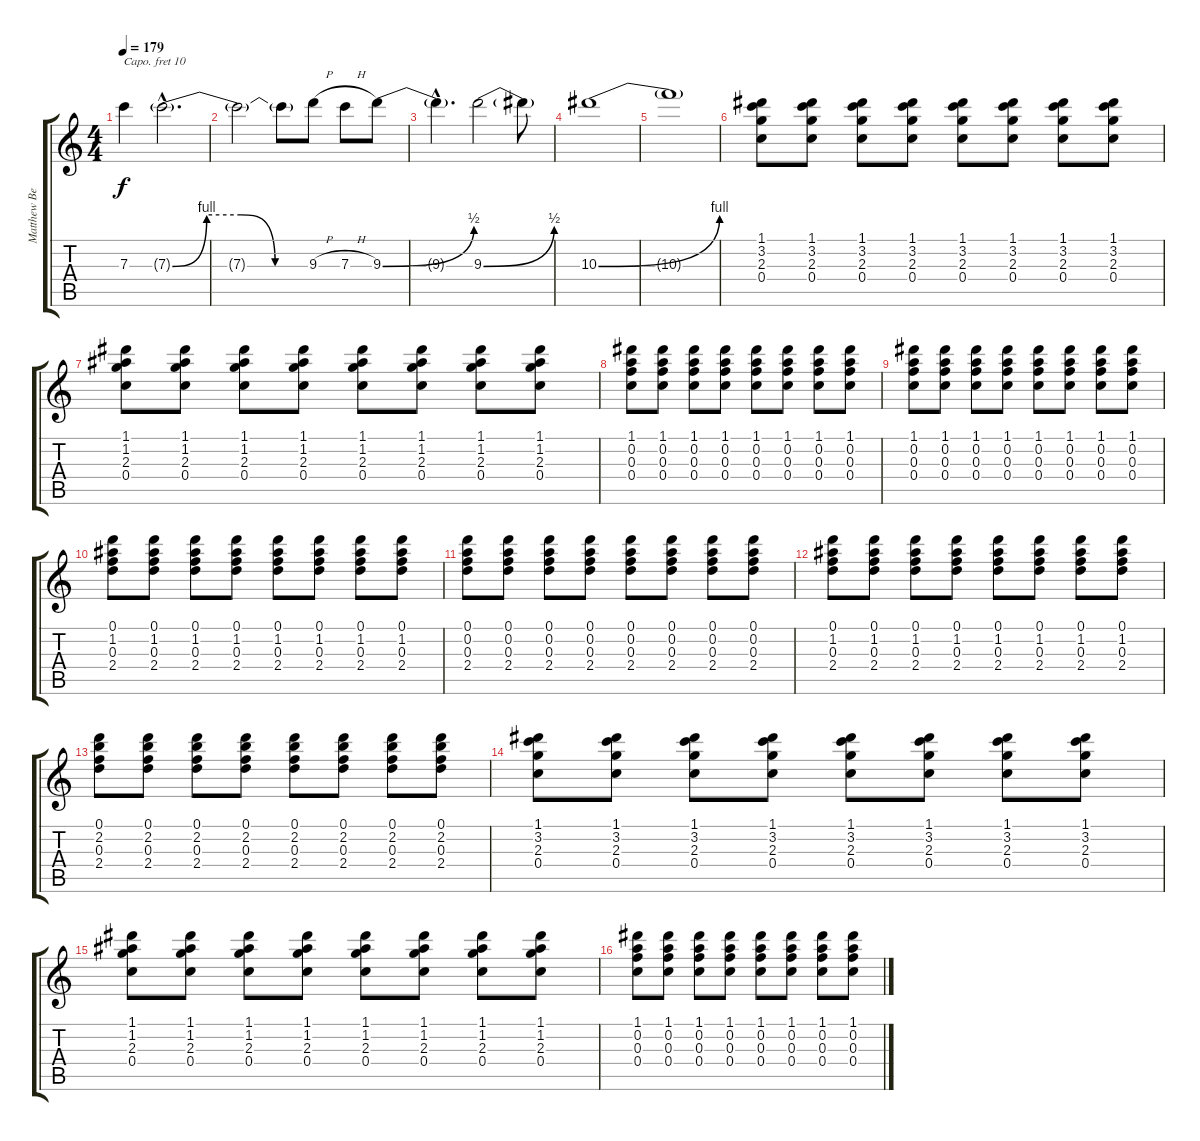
\track ("Matthew Bellamy" "Matthew Be") {instrument distortionguitar}
\staff {score tabs}
\capo 10
\tuning (E4 B3 G3 D3 A2 E2) {hide}
\ts (4 4)
\tempo 179
\clef g2
\ks c
7.3{t}.4{dy f} 7.3{be (custom 0 0 15 4 30 4 45 0 60 0) g hac}.2{d} |
7.3{t}.2 7.3{t}.8 9.3{h}.8 7.3{h}.8 9.3{be (bend 0 0 60 2)}.8 |
9.3{hac t}.4{d} 9.3{be (bend 0 0 60 2)}.2 9.3{t}.8 |
10.3{be (bend 0 0 60 4)}.1 |
10.3{t}.1 |
(1.1 3.2 2.3 0.4).8{volume 13} (1.1 3.2 2.3 0.4).8 (1.1 3.2 2.3 0.4).8 (1.1 3.2 2.3 0.4).8 (1.1 3.2 2.3 0.4).8 (1.1 3.2 2.3 0.4).8 (1.1 3.2 2.3 0.4).8 (1.1 3.2 2.3 0.4).8 |
(1.1 1.2 2.3 0.4).8 (1.1 1.2 2.3 0.4).8 (1.1 1.2 2.3 0.4).8 (1.1 1.2 2.3 0.4).8 (1.1 1.2 2.3 0.4).8 (1.1 1.2 2.3 0.4).8 (1.1 1.2 2.3 0.4).8 (1.1 1.2 2.3 0.4).8 |
(1.1 0.2 0.3 0.4).8 (1.1 0.2 0.3 0.4).8 (1.1 0.2 0.3 0.4).8 (1.1 0.2 0.3 0.4).8 (1.1 0.2 0.3 0.4).8 (1.1 0.2 0.3 0.4).8 (1.1 0.2 0.3 0.4).8 (1.1 0.2 0.3 0.4).8 |
(1.1 0.2 0.3 0.4).8 (1.1 0.2 0.3 0.4).8 (1.1 0.2 0.3 0.4).8 (1.1 0.2 0.3 0.4).8 (1.1 0.2 0.3 0.4).8 (1.1 0.2 0.3 0.4).8 (1.1 0.2 0.3 0.4).8 (1.1 0.2 0.3 0.4).8 |
(0.1 1.2 0.3 2.4).8 (0.1 1.2 0.3 2.4).8 (0.1 1.2 0.3 2.4).8 (0.1 1.2 0.3 2.4).8 (0.1 1.2 0.3 2.4).8 (0.1 1.2 0.3 2.4).8 (0.1 1.2 0.3 2.4).8 (0.1 1.2 0.3 2.4).8 |
(0.1 0.2 0.3 2.4).8 (0.1 0.2 0.3 2.4).8 (0.1 0.2 0.3 2.4).8 (0.1 0.2 0.3 2.4).8 (0.1 0.2 0.3 2.4).8 (0.1 0.2 0.3 2.4).8 (0.1 0.2 0.3 2.4).8 (0.1 0.2 0.3 2.4).8 |
(0.1 1.2 0.3 2.4).8 (0.1 1.2 0.3 2.4).8 (0.1 1.2 0.3 2.4).8 (0.1 1.2 0.3 2.4).8 (0.1 1.2 0.3 2.4).8 (0.1 1.2 0.3 2.4).8 (0.1 1.2 0.3 2.4).8 (0.1 1.2 0.3 2.4).8 |
(0.1 2.2 0.3 2.4).8 (0.1 2.2 0.3 2.4).8 (0.1 2.2 0.3 2.4).8 (0.1 2.2 0.3 2.4).8 (0.1 2.2 0.3 2.4).8 (0.1 2.2 0.3 2.4).8 (0.1 2.2 0.3 2.4).8 (0.1 2.2 0.3 2.4).8 |
(1.1 3.2 2.3 0.4).8 (1.1 3.2 2.3 0.4).8 (1.1 3.2 2.3 0.4).8 (1.1 3.2 2.3 0.4).8 (1.1 3.2 2.3 0.4).8 (1.1 3.2 2.3 0.4).8 (1.1 3.2 2.3 0.4).8 (1.1 3.2 2.3 0.4).8 |
(1.1 1.2 2.3 0.4).8 (1.1 1.2 2.3 0.4).8 (1.1 1.2 2.3 0.4).8 (1.1 1.2 2.3 0.4).8 (1.1 1.2 2.3 0.4).8 (1.1 1.2 2.3 0.4).8 (1.1 1.2 2.3 0.4).8 (1.1 1.2 2.3 0.4).8 |
(1.1 0.2 0.3 0.4).8 (1.1 0.2 0.3 0.4).8 (1.1 0.2 0.3 0.4).8 (1.1 0.2 0.3 0.4).8 (1.1 0.2 0.3 0.4).8 (1.1 0.2 0.3 0.4).8 (1.1 0.2 0.3 0.4).8 (1.1 0.2 0.3 0.4).8
